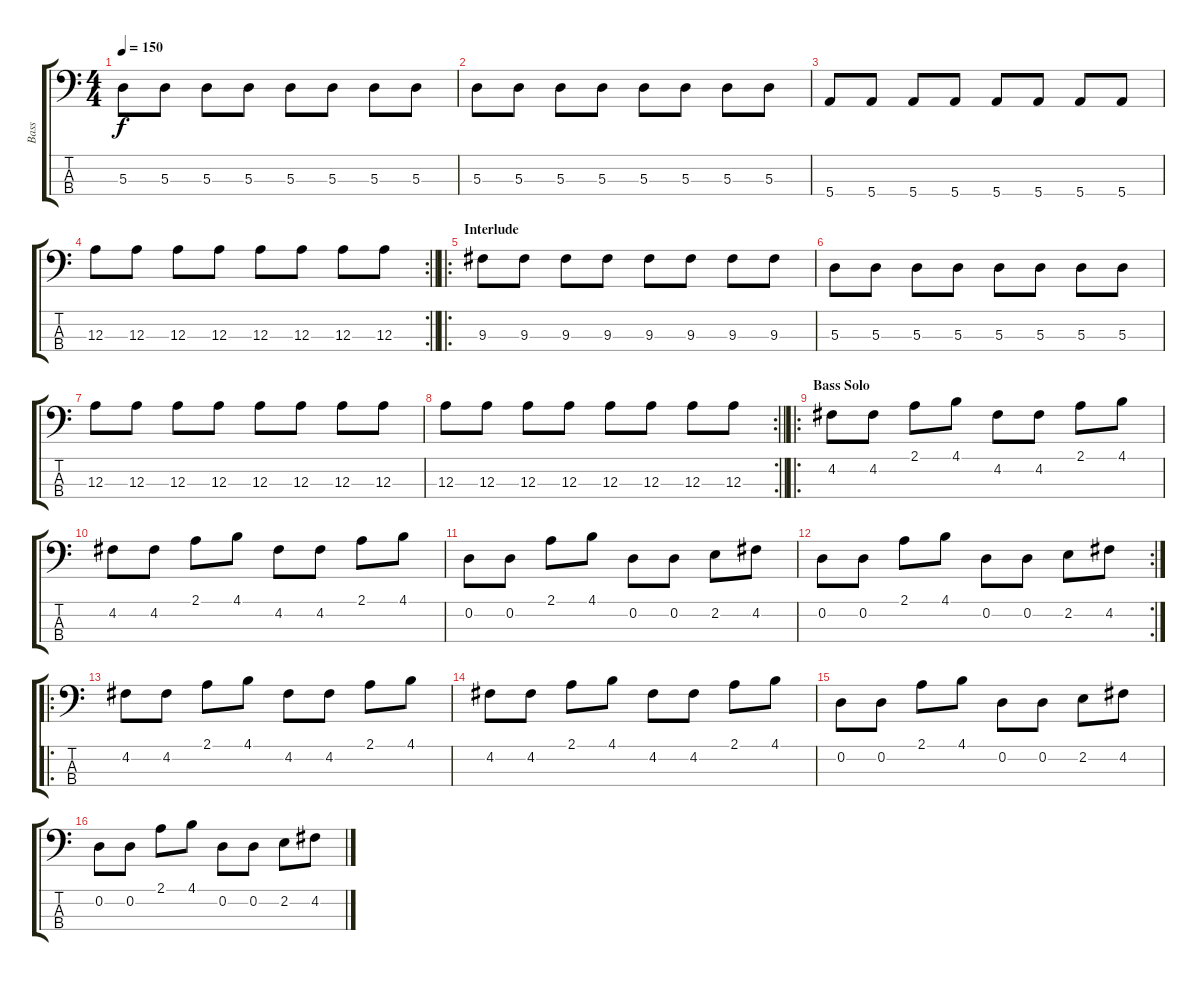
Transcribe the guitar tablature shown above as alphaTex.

\track ("Bass" "Bass") {instrument electricbassfinger}
\staff {score tabs}
\tuning (G2 D2 A1 E1) {hide}
\ts (4 4)
\tempo 150
\clef f4
\ks c
5.3.8{dy f} 5.3.8 5.3.8 5.3.8 5.3.8 5.3.8 5.3.8 5.3.8 |
5.3.8 5.3.8 5.3.8 5.3.8 5.3.8 5.3.8 5.3.8 5.3.8 |
5.4.8 5.4.8 5.4.8 5.4.8 5.4.8 5.4.8 5.4.8 5.4.8 |
\rc 2
\barLineRight lightlight
12.3.8 12.3.8 12.3.8 12.3.8 12.3.8 12.3.8 12.3.8 12.3.8 |
\ro
\section ("" "Interlude")
9.3.8 9.3.8 9.3.8 9.3.8 9.3.8 9.3.8 9.3.8 9.3.8 |
5.3.8 5.3.8 5.3.8 5.3.8 5.3.8 5.3.8 5.3.8 5.3.8 |
12.3.8 12.3.8 12.3.8 12.3.8 12.3.8 12.3.8 12.3.8 12.3.8 |
\rc 2
\barLineRight lightlight
12.3.8 12.3.8 12.3.8 12.3.8 12.3.8 12.3.8 12.3.8 12.3.8 |
\ro
\section ("" "Bass Solo")
4.2.8 4.2.8 2.1.8 4.1.8 4.2.8 4.2.8 2.1.8 4.1.8 |
4.2.8 4.2.8 2.1.8 4.1.8 4.2.8 4.2.8 2.1.8 4.1.8 |
0.2.8 0.2.8 2.1.8 4.1.8 0.2.8 0.2.8 2.2.8 4.2.8 |
\rc 2
0.2.8 0.2.8 2.1.8 4.1.8 0.2.8 0.2.8 2.2.8 4.2.8 |
\ro
4.2.8 4.2.8 2.1.8 4.1.8 4.2.8 4.2.8 2.1.8 4.1.8 |
4.2.8 4.2.8 2.1.8 4.1.8 4.2.8 4.2.8 2.1.8 4.1.8 |
0.2.8 0.2.8 2.1.8 4.1.8 0.2.8 0.2.8 2.2.8 4.2.8 |
0.2.8 0.2.8 2.1.8 4.1.8 0.2.8 0.2.8 2.2.8 4.2.8
